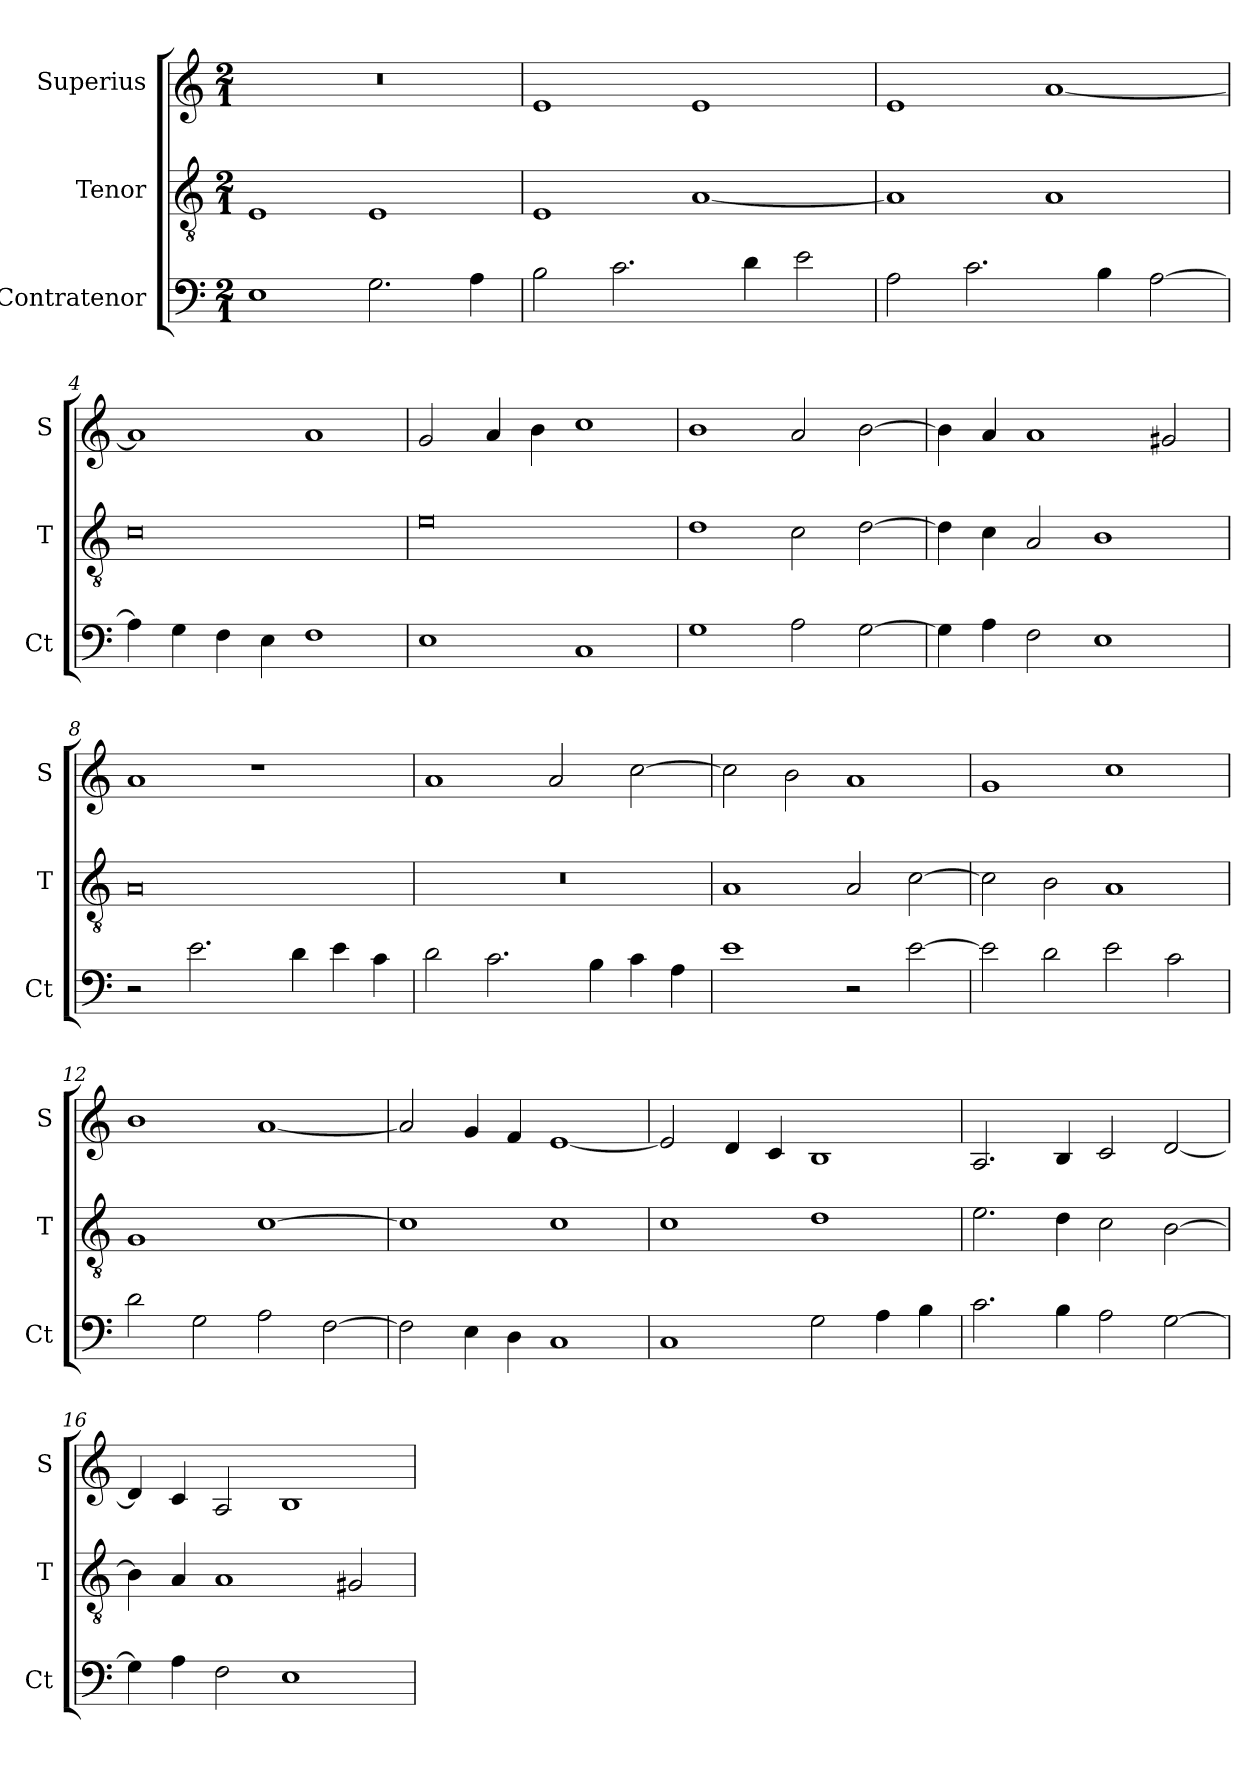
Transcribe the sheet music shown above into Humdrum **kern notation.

**kern	**kern	**kern
*part3	*part2	*part1
*staff3	*staff2	*staff1
*I"Contratenor	*I"Tenor	*I"Superius
*I'Ct	*I'T	*I'S
*clefF4	*clefGv2	*clefG2
*k[]	*k[]	*k[]
*M2/1	*M2/1	*M2/1
=1	=1	=1
1E	1E	0r
2.G	1E	.
4A	.	.
=2	=2	=2
2B	1E	1e
2.c	.	.
.	[1A	1e
4d	.	.
2e	.	.
=3	=3	=3
2A	1A]	1e
2.c	.	.
.	1A	[1a
4B	.	.
[2A	.	.
=4	=4	=4
4A]	0c	1a]
4G	.	.
4F	.	.
4E	.	.
1F	.	1a
=5	=5	=5
1E	0e	2g
.	.	4a
.	.	4b
1C	.	1cc
=6	=6	=6
1G	1d	1b
2A	2c	2a
[2G	[2d	[2b
=7	=7	=7
4G]	4d]	4b]
4A	4c	4a
2F	2A	1a
1E	1B	.
.	.	2g#X
=8	=8	=8
2r	0A	1a
2.e	.	.
.	.	1r
4d	.	.
4e	.	.
4c	.	.
=9	=9	=9
2d	0r	1a
2.c	.	.
.	.	2a
4B	.	.
4c	.	[2cc
4A	.	.
=10	=10	=10
1e	1A	2cc]
.	.	2b
2r	2A	1a
[2e	[2c	.
=11	=11	=11
2e]	2c]	1g
2d	2B	.
2e	1A	1cc
2c	.	.
=12	=12	=12
2d	1G	1b
2G	.	.
2A	[1c	[1a
[2F	.	.
=13	=13	=13
2F]	1c]	2a]
4E	.	4g
4D	.	4f
1C	1c	[1e
=14	=14	=14
1C	1c	2e]
.	.	4d
.	.	4c
2G	1d	1B
4A	.	.
4B	.	.
=15	=15	=15
2.c	2.e	2.A
4B	4d	4B
2A	2c	2c
[2G	[2B	[2d
=16	=16	=16
4G]	4B]	4d]
4A	4A	4c
2F	1A	2A
1E	.	1B
.	2G#X	.
=	=	=
*-	*-	*-
